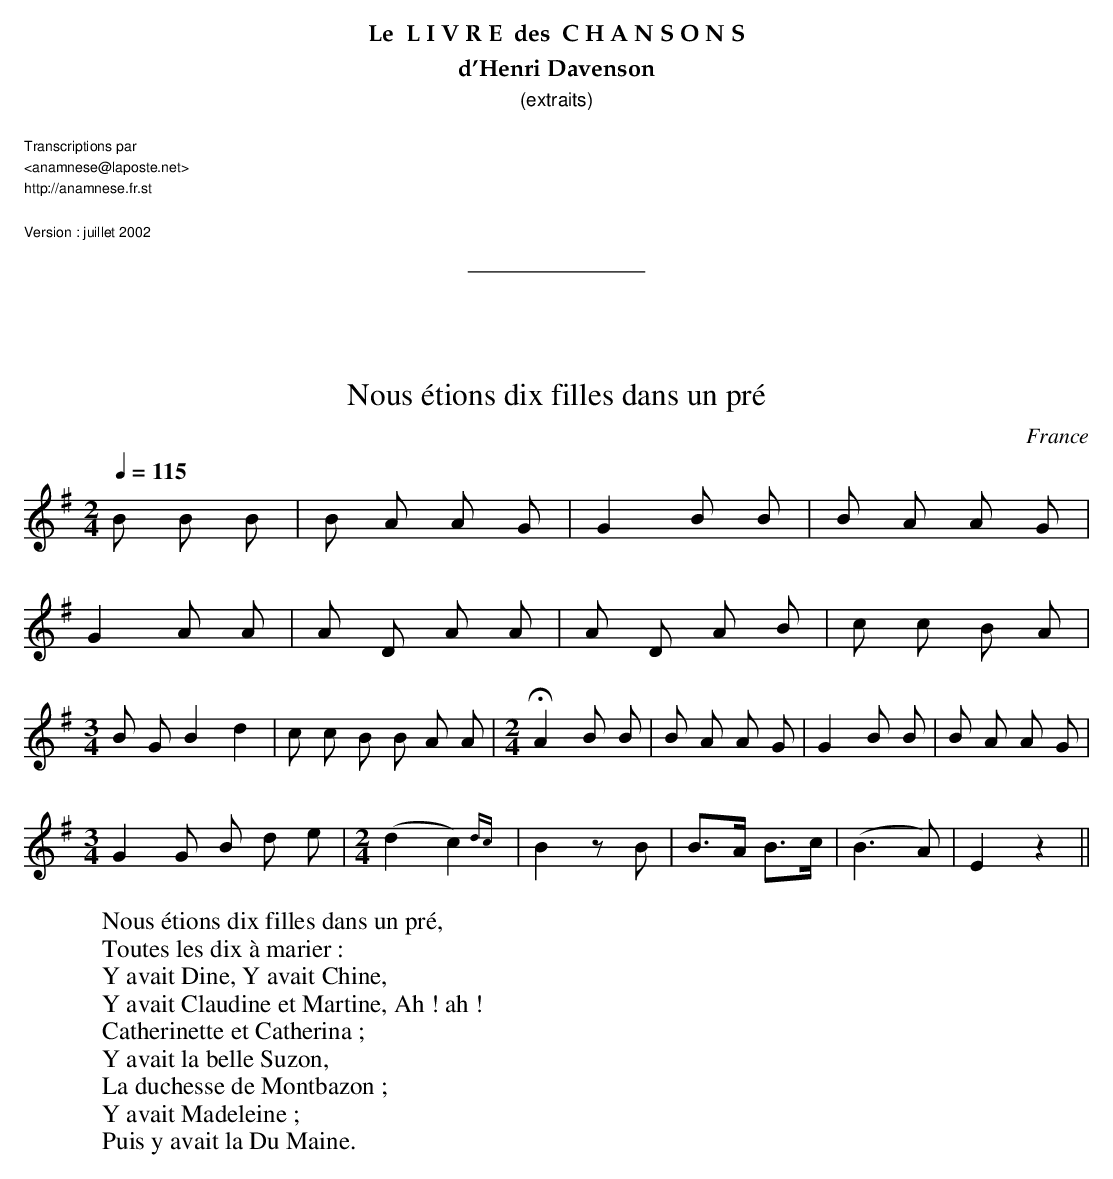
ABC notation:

X:1
T:Nous étions dix filles dans un pré
O:France
M:2/4
L:1/8
Q:1/4=115
K:G
 B B B | B A A G | G2 B B  | B A A G |
G2 A A | A D A A | A D A B | c c B A |
[M:3/4] B G B2d2 | c c B B A A | [M:2/4] HA2 B B | B A A G | G2 B B | B A A G |
[M:3/4] G2 G B d e |[M:2/4] (d2c2) {dc}|B2 z B | B>A B>c | (B3A) | E2 z2 ||
W:Nous étions dix filles dans un pré,
W:Toutes les dix à marier :
W:Y avait Dine, Y avait Chine,
W:Y avait Claudine et Martine, Ah ! ah !
W:Catherinette et Catherina ;
W:Y avait la belle Suzon,
W:La duchesse de Montbazon ;
W:Y avait Madeleine ;
W:Puis y avait la Du Maine.
W:
